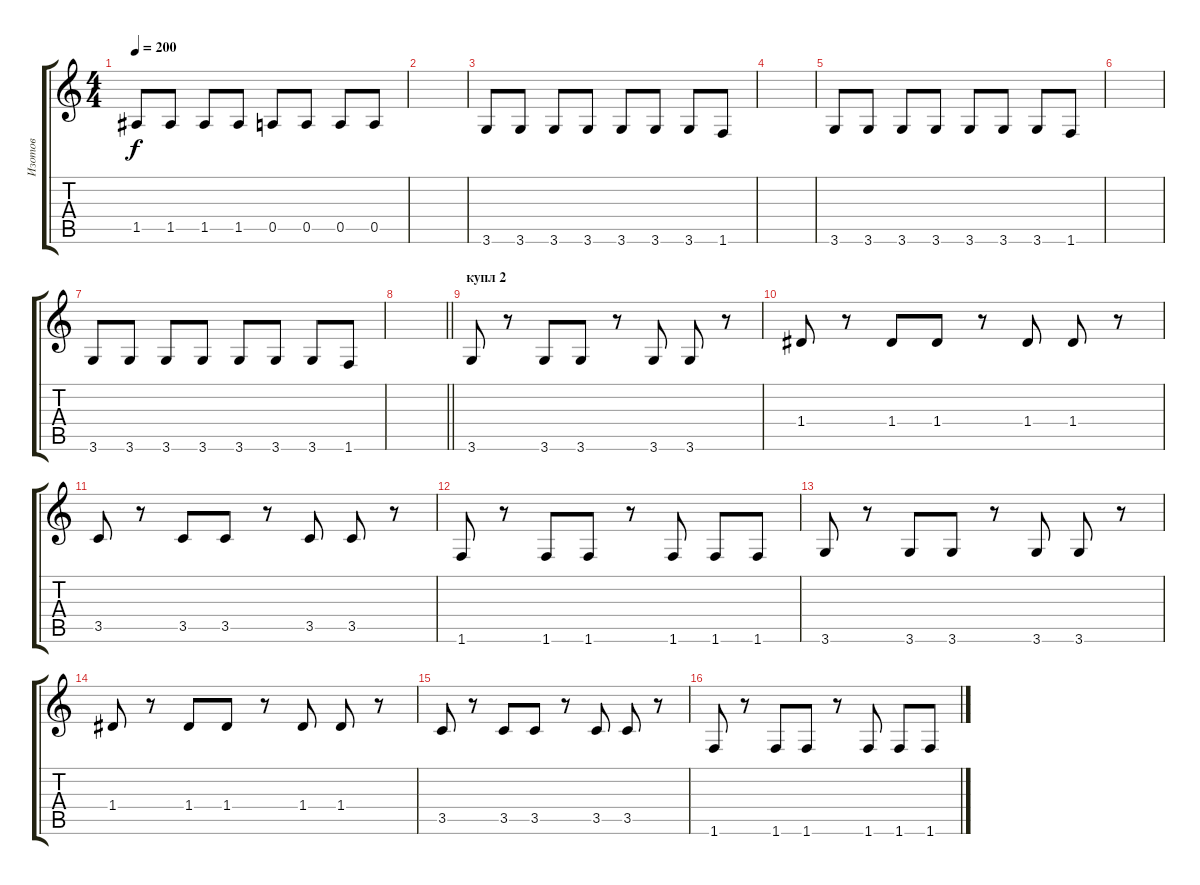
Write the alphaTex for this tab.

\track ("Изотов" "Изотов") {instrument electricbasspick}
\staff {score tabs}
\tuning (E4 B3 G3 D3 A2 E2) {hide}
\ts (4 4)
\tempo 200
\clef g2
\ks c
1.5.8{dy f} 1.5.8 1.5.8 1.5.8 0.5.8 0.5.8 0.5.8 0.5.8 |
|
3.6.8 3.6.8 3.6.8 3.6.8 3.6.8 3.6.8 3.6.8 1.6.8 |
|
3.6.8 3.6.8 3.6.8 3.6.8 3.6.8 3.6.8 3.6.8 1.6.8 |
|
3.6.8 3.6.8 3.6.8 3.6.8 3.6.8 3.6.8 3.6.8 1.6.8 |
\barLineRight lightlight
|
\section ("" "купл 2")
3.6.8 r.8 3.6.8 3.6.8 r.8 3.6.8 3.6.8 r.8 |
1.4.8 r.8 1.4.8 1.4.8 r.8 1.4.8 1.4.8 r.8 |
3.5.8 r.8 3.5.8 3.5.8 r.8 3.5.8 3.5.8 r.8 |
1.6.8 r.8 1.6.8 1.6.8 r.8 1.6.8 1.6.8 1.6.8 |
3.6.8 r.8 3.6.8 3.6.8 r.8 3.6.8 3.6.8 r.8 |
1.4.8 r.8 1.4.8 1.4.8 r.8 1.4.8 1.4.8 r.8 |
3.5.8 r.8 3.5.8 3.5.8 r.8 3.5.8 3.5.8 r.8 |
1.6.8 r.8 1.6.8 1.6.8 r.8 1.6.8 1.6.8 1.6.8
